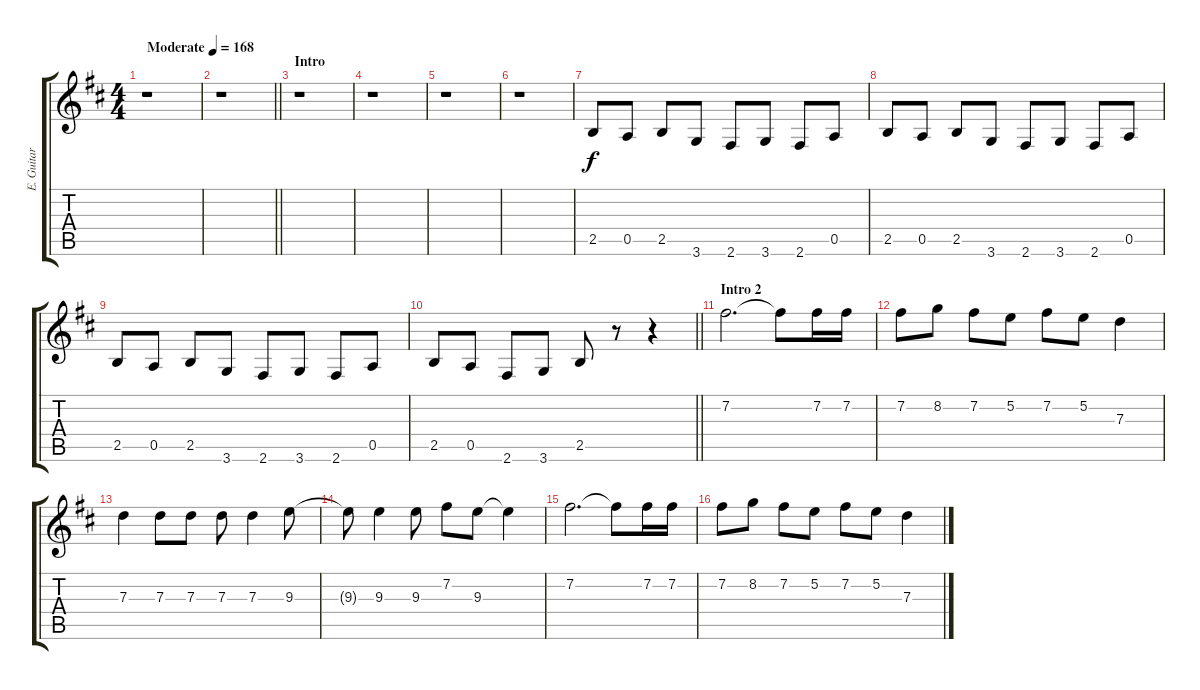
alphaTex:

\track ("E. Guitar II" "E. Guitar ") {instrument overdrivenguitar}
\staff {score tabs}
\tuning (E4 B3 G3 D3 A2 E2) {hide}
\ts (4 4)
\tempo (168 "Moderate")
\clef g2
\ks d
r.1{dy f instrument overdrivenguitar} |
\barLineRight lightlight
r.1 |
\section ("" "Intro")
r.1 |
r.1 |
r.1 |
r.1 |
2.5.8 0.5.8 2.5.8 3.6.8 2.6.8 3.6.8 2.6.8 0.5.8 |
2.5.8 0.5.8 2.5.8 3.6.8 2.6.8 3.6.8 2.6.8 0.5.8 |
2.5.8 0.5.8 2.5.8 3.6.8 2.6.8 3.6.8 2.6.8 0.5.8 |
\barLineRight lightlight
2.5.8 0.5.8 2.6.8 3.6.8 2.5.8 r.8 r.4 |
\section ("" "Intro 2")
7.2.2{d} 7.2{t}.8 7.2.16 7.2.16 |
7.2.8 8.2.8 7.2.8 5.2.8 7.2.8 5.2.8 7.3.4 |
7.3.4 7.3.8 7.3.8 7.3.8 7.3.4 9.3.8 |
9.3{t}.8 9.3.4 9.3.8 7.2.8 9.3.8 9.3{t}.4 |
7.2.2{d} 7.2{t}.8 7.2.16 7.2.16 |
7.2.8 8.2.8 7.2.8 5.2.8 7.2.8 5.2.8 7.3.4
